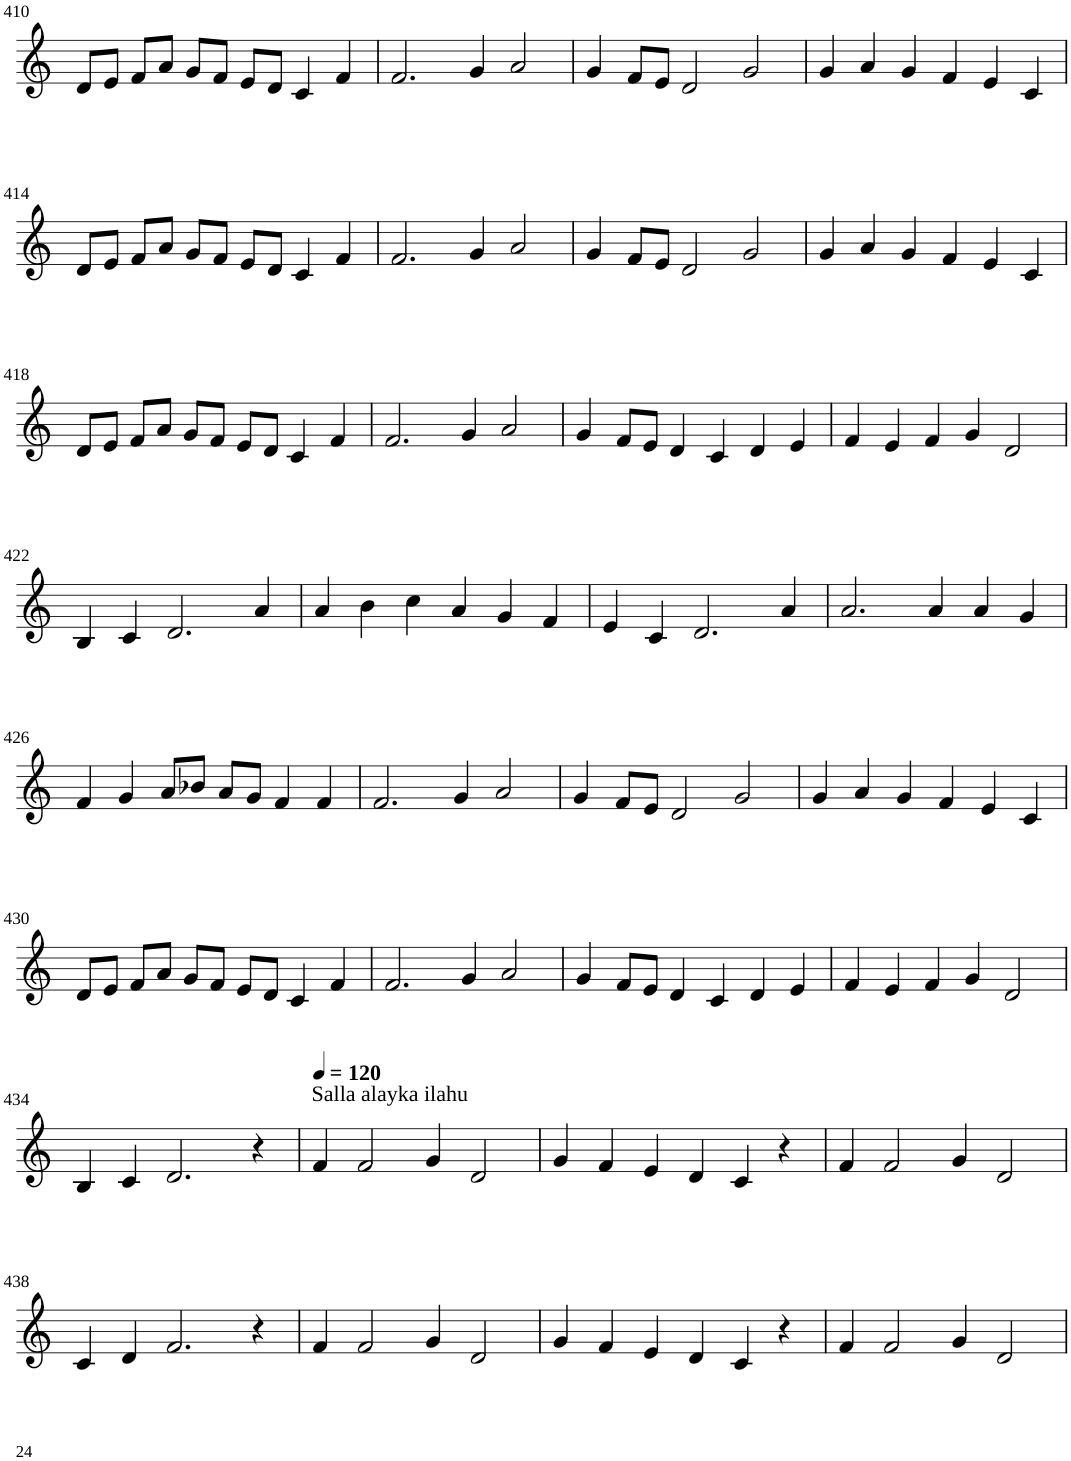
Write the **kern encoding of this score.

**kern
*part1
*staff1
*I"Violin
!!LO:PB:g=z
*clefG2
*k[]
*M6/4
=410
8d/L
8e/J
8f/L
8a/J
8g/L
8f/J
8e/L
8d/J
4c/
4f/
=411
2.f/
4g/
2a/
=412
4g/
8f/L
8e/J
2d/
2g/
=413
4g/
4a/
4g/
4f/
4e/
4c/
!!LO:LB:g=z
=414
8d/L
8e/J
8f/L
8a/J
8g/L
8f/J
8e/L
8d/J
4c/
4f/
=415
2.f/
4g/
2a/
=416
4g/
8f/L
8e/J
2d/
2g/
=417
4g/
4a/
4g/
4f/
4e/
4c/
!!LO:LB:g=z
=418
8d/L
8e/J
8f/L
8a/J
8g/L
8f/J
8e/L
8d/J
4c/
4f/
=419
2.f/
4g/
2a/
=420
4g/
8f/L
8e/J
4d/
4c/
4d/
4e/
=421
4f/
4e/
4f/
4g/
2d/
!!LO:LB:g=z
=422
4B/
4c/
2.d/
4a/
=423
4a/
4b\
4cc\
4a/
4g/
4f/
=424
4e/
4c/
2.d/
4a/
=425
2.a/
4a/
4a/
4g/
!!LO:LB:g=z
=426
4f/
4g/
8a/L
8b-X/J
8a/L
8g/J
4f/
4f/
=427
2.f/
4g/
2a/
=428
4g/
8f/L
8e/J
2d/
2g/
=429
4g/
4a/
4g/
4f/
4e/
4c/
!!LO:LB:g=z
=430
8d/L
8e/J
8f/L
8a/J
8g/L
8f/J
8e/L
8d/J
4c/
4f/
=431
2.f/
4g/
2a/
=432
4g/
8f/L
8e/J
4d/
4c/
4d/
4e/
=433
4f/
4e/
4f/
4g/
2d/
!!LO:LB:g=z
=434
4B/
4c/
2.d/
4r
=435
*MM120
!LO:TX:a:t=Salla alayka ilahu
4f/
2f/
4g/
2d/
=436
4g/
4f/
4e/
4d/
4c/
4r
=437
4f/
2f/
4g/
2d/
!!LO:LB:g=z
=438
4c/
4d/
2.f/
4r
=439
4f/
2f/
4g/
2d/
=440
4g/
4f/
4e/
4d/
4c/
4r
=441
4f/
2f/
4g/
2d/
=
*-
